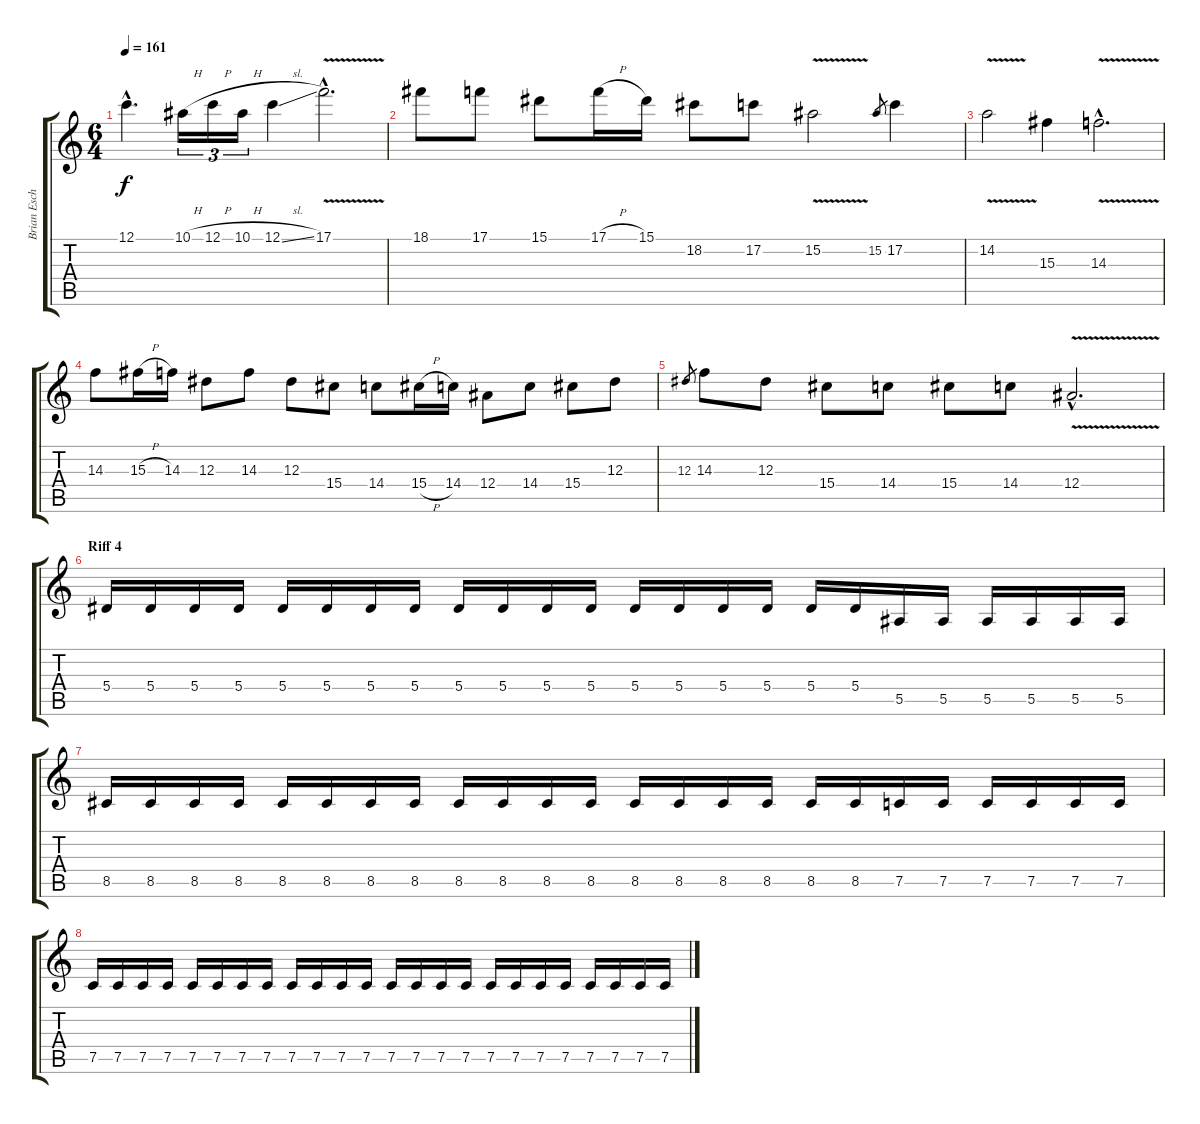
\track ("Brian Eschbach (Lead Guitar)" "Brian Esch") {instrument distortionguitar}
\staff {score tabs}
\tuning (C4 G3 Eb3 Bb2 F2 C2) {hide}
\ts (6 4)
\tempo 161
\clef g2
\ks c
12.1{hac}.4{d dy f} 10.1{h}.16{tu (3 2)} 12.1{h}.16{tu (3 2)} 10.1{h}.16{tu (3 2)} 12.1{sl}.4 17.1{v hac}.2{d} |
18.1.8 17.1.8 15.1.8 17.1{h}.16 15.1.16 18.2.8 17.2.8 15.2{v}.2 15.2.8{gr} 17.2.4 |
14.2{v}.2 15.3.4 14.3{v hac}.2{d} |
14.3.8 15.3{h}.16 14.3.16 12.3.8 14.3.8 12.3.8 15.4.8 14.4.8 15.4{h}.16 14.4.16 12.4.8 14.4.8 15.4.8 12.3.8 |
12.3.8{gr} 14.3.8 12.3.8 15.4.8 14.4.8 15.4.8 14.4.8 12.4{v hac}.2{d} |
\section ("" "Riff 4")
5.4.16{balance 16} 5.4.16 5.4.16 5.4.16 5.4.16 5.4.16 5.4.16 5.4.16 5.4.16 5.4.16 5.4.16 5.4.16 5.4.16 5.4.16 5.4.16 5.4.16 5.4.16 5.4.16 5.5.16 5.5.16 5.5.16 5.5.16 5.5.16 5.5.16 |
8.5.16 8.5.16 8.5.16 8.5.16 8.5.16 8.5.16 8.5.16 8.5.16 8.5.16 8.5.16 8.5.16 8.5.16 8.5.16 8.5.16 8.5.16 8.5.16 8.5.16 8.5.16 7.5.16 7.5.16 7.5.16 7.5.16 7.5.16 7.5.16 |
7.5.16 7.5.16 7.5.16 7.5.16 7.5.16 7.5.16 7.5.16 7.5.16 7.5.16 7.5.16 7.5.16 7.5.16 7.5.16 7.5.16 7.5.16 7.5.16 7.5.16 7.5.16 7.5.16 7.5.16 7.5.16 7.5.16 7.5.16 7.5.16
